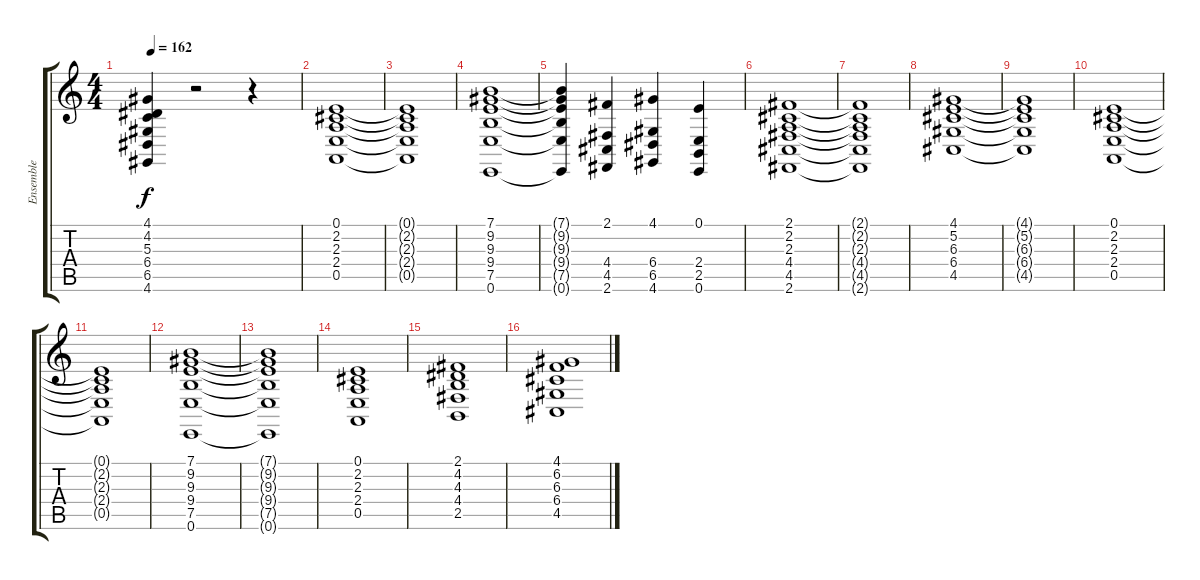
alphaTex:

\track ("Ensemble" "Ensemble") {instrument stringensemble1}
\staff {score tabs}
\tuning (E4 B3 G3 D3 A2 E2) {hide}
\ts (4 4)
\tempo 162
\clef g2
\ks c
(4.1 4.2 5.3 6.4 6.5 4.6).4{dy f} r.2 r.4 |
\section ("" "")
(0.1 2.2 2.3 2.4 0.5).1 |
(0.1{t} 2.2{t} 2.3{t} 2.4{t} 0.5{t}).1 |
(7.1 9.2 9.3 9.4 7.5 0.6).1 |
(7.1{t} 9.2{t} 9.3{t} 9.4{t} 7.5{t} 0.6{t}).4 (2.1 4.4 4.5 2.6).4 (4.1 6.4 6.5 4.6).4 (0.1 2.4 2.5 0.6).4 |
(2.1 2.2 2.3 4.4 4.5 2.6).1 |
(2.1{t} 2.2{t} 2.3{t} 4.4{t} 4.5{t} 2.6{t}).1 |
(4.1 5.2 6.3 6.4 4.5).1 |
(4.1{t} 5.2{t} 6.3{t} 6.4{t} 4.5{t}).1 |
(0.1 2.2 2.3 2.4 0.5).1 |
(0.1{t} 2.2{t} 2.3{t} 2.4{t} 0.5{t}).1 |
(7.1 9.2 9.3 9.4 7.5 0.6).1 |
(7.1{t} 9.2{t} 9.3{t} 9.4{t} 7.5{t} 0.6{t}).1 |
(0.1 2.2 2.3 2.4 0.5).1 |
(2.1 4.2 4.3 4.4 2.5).1 |
(4.1 6.2 6.3 6.4 4.5).1
